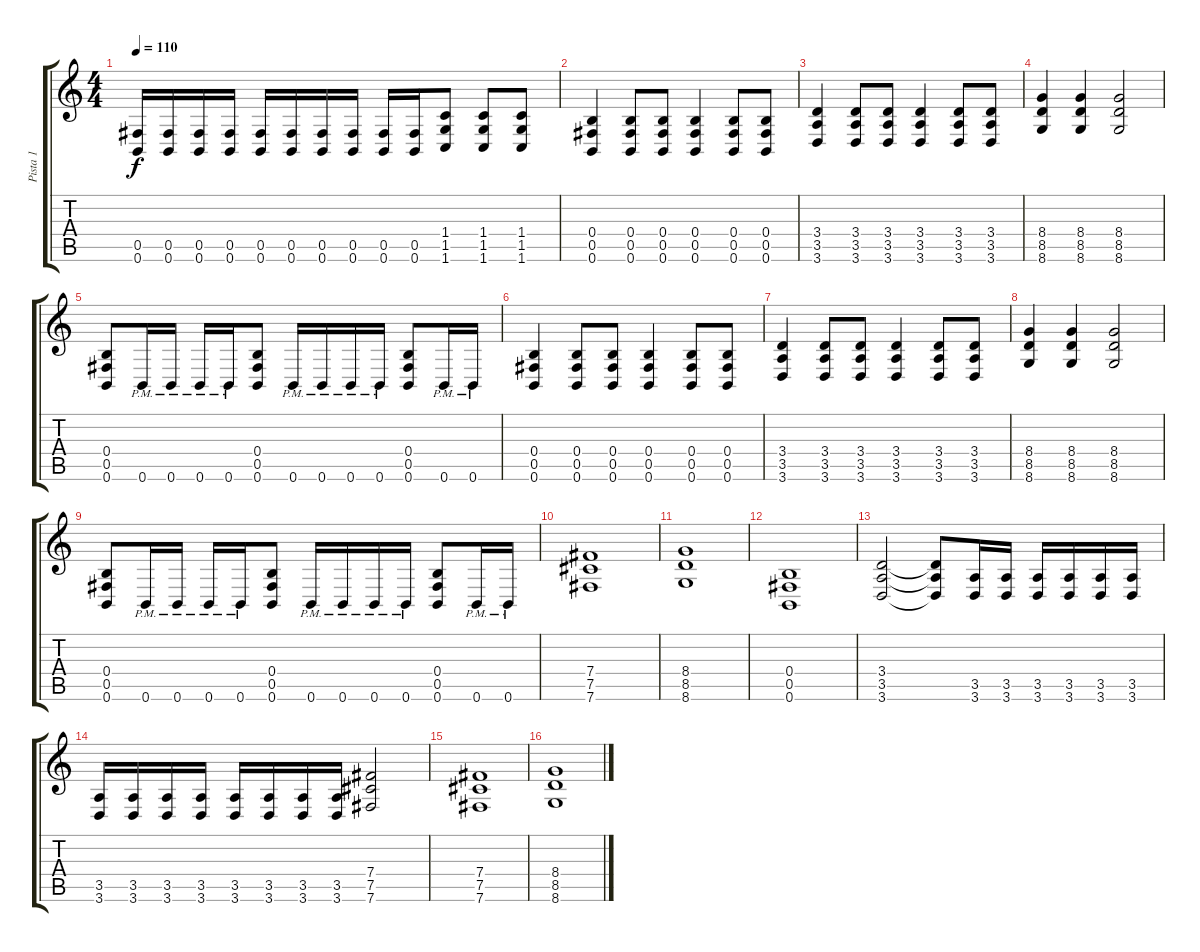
\track ("Pista 1" "Pista 1") {instrument distortionguitar}
\staff {score tabs}
\tuning (Db4 Ab3 E3 B2 Gb2 B1) {hide}
\ts (4 4)
\tempo 110
\clef g2
\ks c
(0.5 0.6).16{dy f} (0.5 0.6).16 (0.5 0.6).16 (0.5 0.6).16 (0.5 0.6).16 (0.5 0.6).16 (0.5 0.6).16 (0.5 0.6).16 (0.5 0.6).16 (0.5 0.6).16 (1.4 1.5 1.6).8 (1.4 1.5 1.6).8 (1.4 1.5 1.6).8 |
(0.4 0.5 0.6).4 (0.4 0.5 0.6).8 (0.4 0.5 0.6).8 (0.4 0.5 0.6).4 (0.4 0.5 0.6).8 (0.4 0.5 0.6).8 |
(3.4 3.5 3.6).4 (3.4 3.5 3.6).8 (3.4 3.5 3.6).8 (3.4 3.5 3.6).4 (3.4 3.5 3.6).8 (3.4 3.5 3.6).8 |
(8.4 8.5 8.6).4 (8.4 8.5 8.6).4 (8.4 8.5 8.6).2 |
(0.4 0.5 0.6).8 0.6{pm}.16 0.6{pm}.16 0.6{pm}.16 0.6{pm}.16 (0.4 0.5 0.6).8 0.6{pm}.16 0.6{pm}.16 0.6{pm}.16 0.6{pm}.16 (0.4 0.5 0.6).8 0.6{pm}.16 0.6{pm}.16 |
(0.4 0.5 0.6).4 (0.4 0.5 0.6).8 (0.4 0.5 0.6).8 (0.4 0.5 0.6).4 (0.4 0.5 0.6).8 (0.4 0.5 0.6).8 |
(3.4 3.5 3.6).4 (3.4 3.5 3.6).8 (3.4 3.5 3.6).8 (3.4 3.5 3.6).4 (3.4 3.5 3.6).8 (3.4 3.5 3.6).8 |
(8.4 8.5 8.6).4 (8.4 8.5 8.6).4 (8.4 8.5 8.6).2 |
(0.4 0.5 0.6).8 0.6{pm}.16 0.6{pm}.16 0.6{pm}.16 0.6{pm}.16 (0.4 0.5 0.6).8 0.6{pm}.16 0.6{pm}.16 0.6{pm}.16 0.6{pm}.16 (0.4 0.5 0.6).8 0.6{pm}.16 0.6{pm}.16 |
(7.4 7.5 7.6).1 |
(8.4 8.5 8.6).1 |
(0.4 0.5 0.6).1 |
(3.4 3.5 3.6).2 (3.4{t} 3.5{t} 3.6{t}).8 (3.5 3.6).16 (3.5 3.6).16 (3.5 3.6).16 (3.5 3.6).16 (3.5 3.6).16 (3.5 3.6).16 |
(3.5 3.6).16 (3.5 3.6).16 (3.5 3.6).16 (3.5 3.6).16 (3.5 3.6).16 (3.5 3.6).16 (3.5 3.6).16 (3.5 3.6).16 (7.4 7.5 7.6).2 |
(7.4 7.5 7.6).1 |
(8.4 8.5 8.6).1
